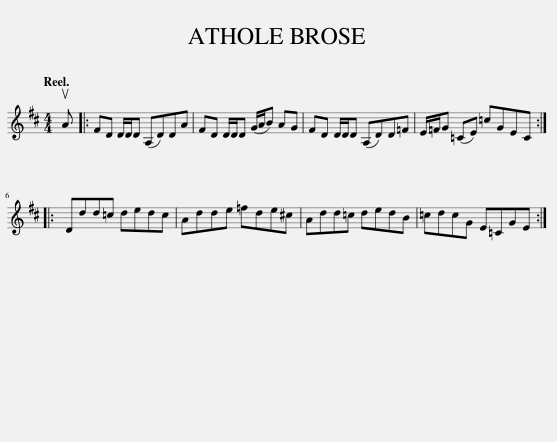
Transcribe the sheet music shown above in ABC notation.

X:1
L:1/8
Q:1/4=120
M:4/4
I:linebreak $
K:D
V:1 treble
V:1
 uA |: FD D/D/D (A,D)DA | FD D/D/D (G/A/B) AG | FD D/D/D (A,D)D=F | E/=F/G (=CE) =cGEC ::$ %5
 Ddd=c dedc | Adde =fde^c | Add=c dedB | =cdcG E=CGE :| %9
